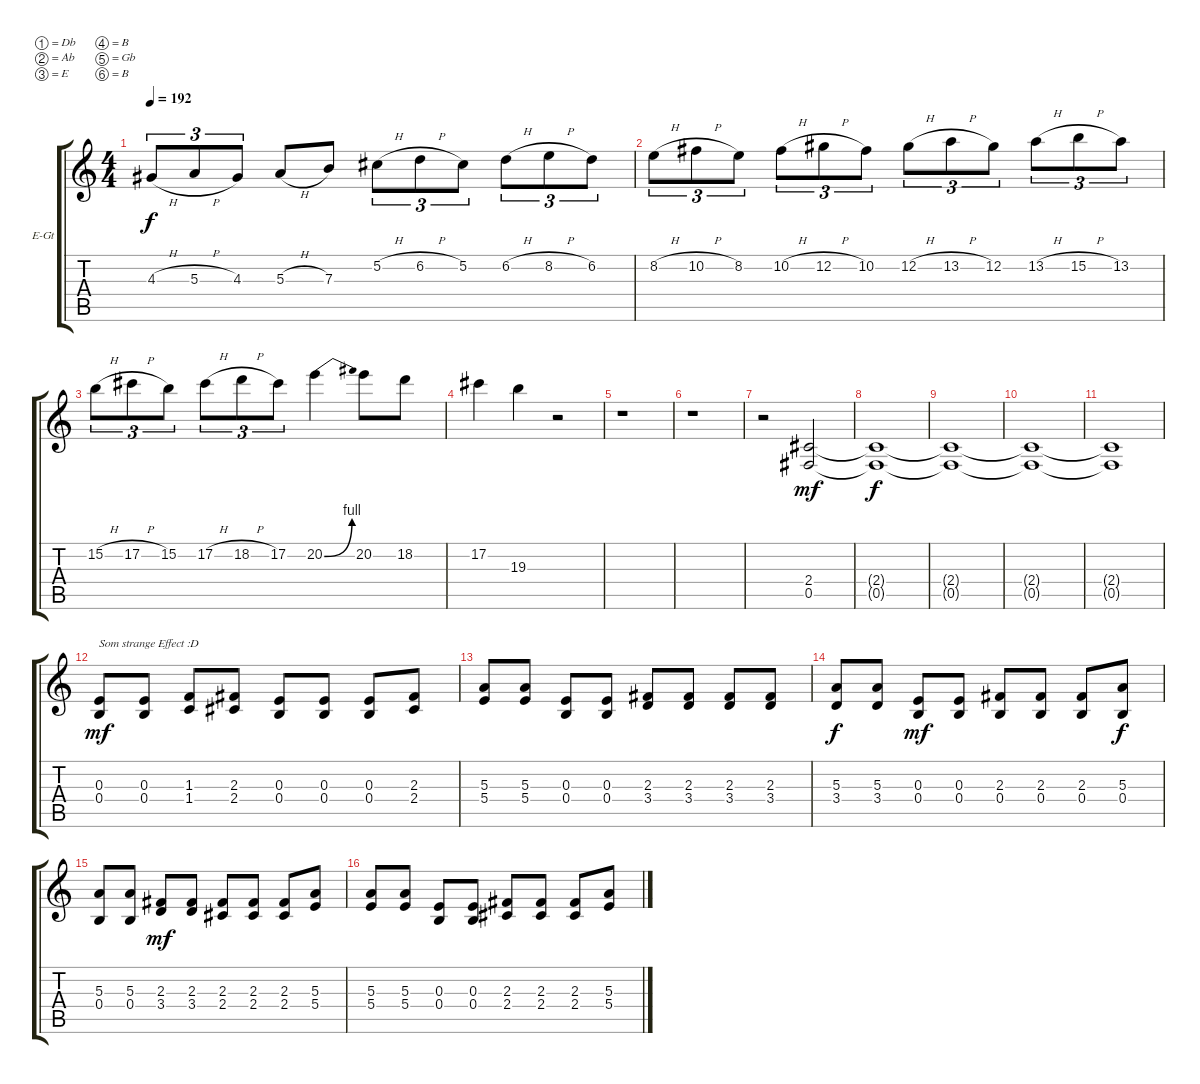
\bracketExtendMode groupsimilarinstruments
\firstSystemTrackNameOrientation horizontal
\otherSystemsTrackNameOrientation horizontal
\track ("Guitar II" "E-Gt") {instrument distortionguitar}
\staff {score tabs}
\tuning (Db4 Ab3 E3 B2 Gb2 B1)
\ts (4 4)
\tempo 192
\clef g2
\ks c
4.3{h}.8{tu (3 2) dy f} 5.3{h}.8{tu (3 2)} 4.3.8{tu (3 2)} 5.3{h}.8 7.3.8 5.2{h}.8{tu (3 2)} 6.2{h}.8{tu (3 2)} 5.2.8{tu (3 2)} 6.2{h}.8{tu (3 2)} 8.2{h}.8{tu (3 2)} 6.2.8{tu (3 2)} |
8.2{h}.8{tu (3 2)} 10.2{h}.8{tu (3 2)} 8.2.8{tu (3 2)} 10.2{h}.8{tu (3 2)} 12.2{h}.8{tu (3 2)} 10.2.8{tu (3 2)} 12.2{h}.8{tu (3 2)} 13.2{h}.8{tu (3 2)} 12.2.8{tu (3 2)} 13.2{h}.8{tu (3 2)} 15.2{h}.8{tu (3 2)} 13.2.8{tu (3 2)} |
15.2{h}.8{tu (3 2)} 17.2{h}.8{tu (3 2)} 15.2.8{tu (3 2)} 17.2{h}.8{tu (3 2)} 18.2{h}.8{tu (3 2)} 17.2.8{tu (3 2)} 20.2{be (bend 0 0 60 4)}.4 20.2.8 18.2.8 |
17.2.4 19.3.4 r.2 |
r.1 |
r.1 |
r.2 (2.4 0.5).2{dy mf} |
(2.4{t} 0.5{t}).1{dy f} |
(2.4{t} 0.5{t}).1 |
(2.4{t} 0.5{t}).1 |
(2.4{t} 0.5{t}).1 |
(0.3 0.4).8{txt "Som strange Effect :D" dy mf} (0.3 0.4).8 (1.3 1.4).8 (2.3 2.4).8 (0.3 0.4).8 (0.3 0.4).8 (0.3 0.4).8 (2.3 2.4).8 |
(5.3 5.4).8 (5.3 5.4).8 (0.3 0.4).8 (0.3 0.4).8 (2.3 3.4).8 (2.3 3.4).8 (2.3 3.4).8 (2.3 3.4).8 |
(5.3 3.4).8{dy f} (5.3 3.4).8 (0.3 0.4).8{dy mf} (0.3 0.4).8 (2.3 0.4).8 (2.3 0.4).8 (2.3 0.4).8 (5.3 0.4).8{dy f} |
(5.3 0.4).8 (5.3 0.4).8 (2.3 3.4).8{dy mf} (2.3 3.4).8 (2.3 2.4).8 (2.3 2.4).8 (2.3 2.4).8 (5.3 5.4).8 |
(5.3 5.4).8 (5.3 5.4).8 (0.3 0.4).8 (0.3 0.4).8 (2.3 2.4).8 (2.3 2.4).8 (2.3 2.4).8 (5.3 5.4).8
